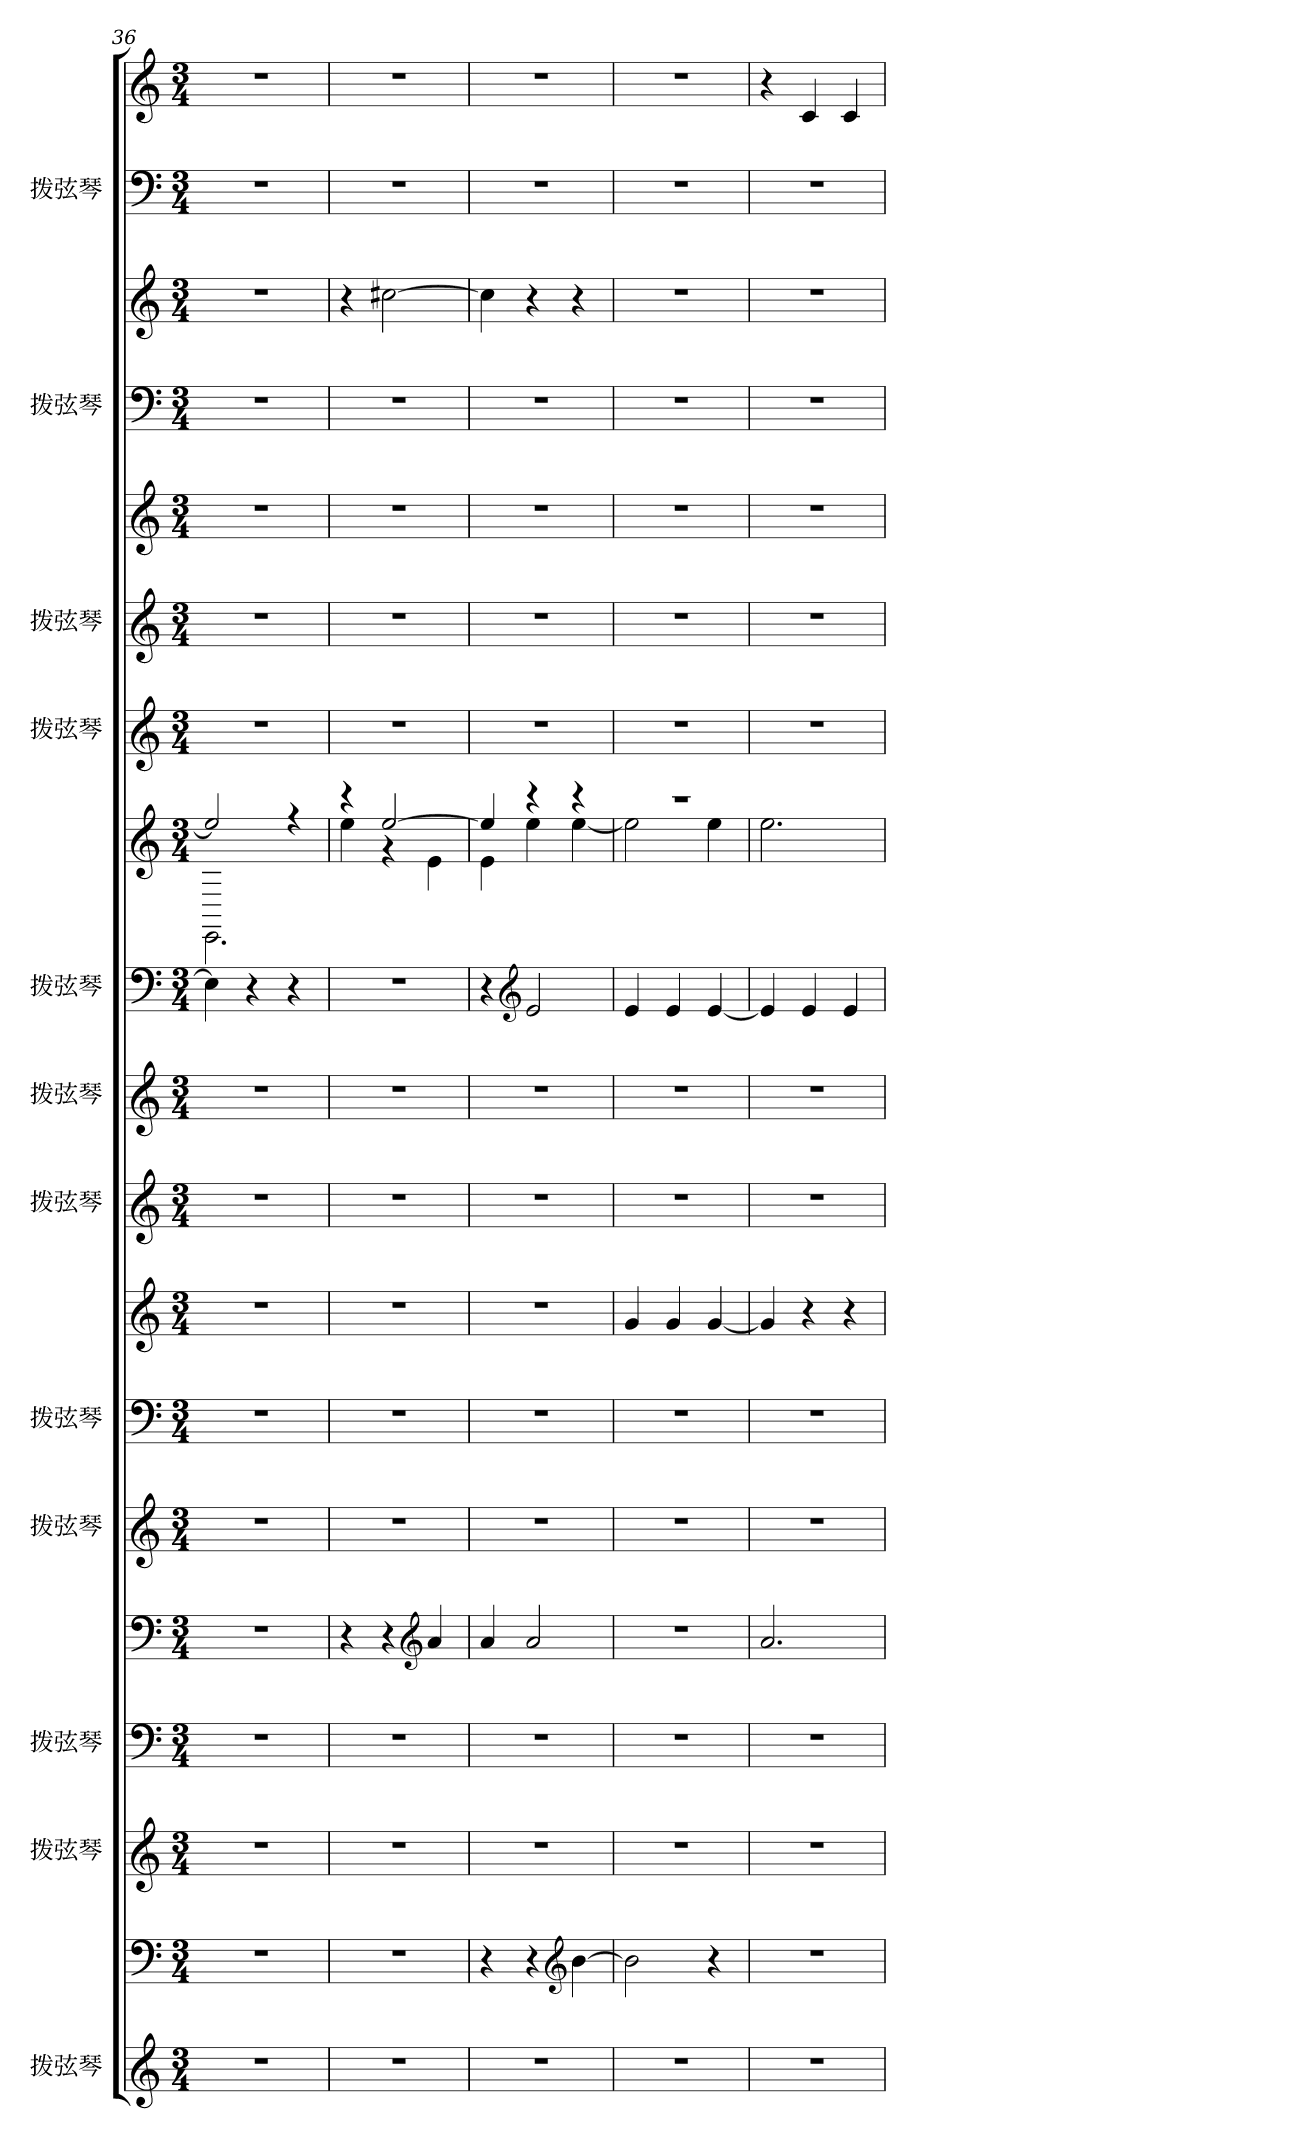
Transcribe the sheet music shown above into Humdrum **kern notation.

**kern	**kern	**kern	**kern	**kern	**kern	**kern	**kern	**kern	**kern	**kern	**kern	**kern	**kern	**kern	**kern	**kern	**kern	**kern
*part12	*part12	*part11	*part10	*part10	*part9	*part8	*part8	*part7	*part6	*part5	*part5	*part4	*part3	*part3	*part2	*part2	*part1	*part1
*staff19	*staff18	*staff17	*staff16	*staff15	*staff14	*staff13	*staff12	*staff11	*staff10	*staff9	*staff8	*staff7	*staff6	*staff5	*staff4	*staff3	*staff2	*staff1
*I"拨弦琴	*	*I"拨弦琴	*I"拨弦琴	*	*I"拨弦琴	*I"拨弦琴	*	*I"拨弦琴	*I"拨弦琴	*I"拨弦琴	*	*I"拨弦琴	*I"拨弦琴	*	*I"拨弦琴	*	*I"拨弦琴	*
*clefG2	*clefF4	*clefG2	*clefF4	*clefF4	*clefG2	*clefF4	*clefG2	*clefG2	*clefG2	*clefF4	*clefG2	*clefG2	*clefG2	*clefG2	*clefF4	*clefG2	*clefF4	*clefG2
*k[]	*k[]	*k[]	*k[]	*k[]	*k[]	*k[]	*k[]	*k[]	*k[]	*k[]	*k[]	*k[]	*k[]	*k[]	*k[]	*k[]	*k[]	*k[]
*M3/4	*M3/4	*M3/4	*M3/4	*M3/4	*M3/4	*M3/4	*M3/4	*M3/4	*M3/4	*M3/4	*M3/4	*M3/4	*M3/4	*M3/4	*M3/4	*M3/4	*M3/4	*M3/4
=36	=36	=36	=36	=36	=36	=36	=36	=36	=36	=36	=36	=36	=36	=36	=36	=36	=36	=36
*	*	*	*	*	*	*	*	*	*	*	*^	*	*	*	*	*	*	*
2.r	2.r	2.r	2.r	2.r	2.r	2.r	2.r	2.r	2.r	4E\]	2ee/]	2.EE\	2.r	2.r	2.r	2.r	2.r	2.r	2.r
.	.	.	.	.	.	.	.	.	.	4r	.	.	.	.	.	.	.	.	.
.	.	.	.	.	.	.	.	.	.	4r	4r	.	.	.	.	.	.	.	.
=37	=37	=37	=37	=37	=37	=37	=37	=37	=37	=37	=37	=37	=37	=37	=37	=37	=37	=37	=37
2.r	2.r	2.r	2.r	4r	2.r	2.r	2.r	2.r	2.r	2.r	4r	4ee\	2.r	2.r	2.r	2.r	4r	2.r	2.r
.	.	.	.	4r	.	.	.	.	.	.	[2ee/	4r	.	.	.	.	[2cc#X\	.	.
*	*	*	*	*clefG2	*	*	*	*	*	*	*	*	*	*	*	*	*	*	*
.	.	.	.	4a/	.	.	.	.	.	.	.	4e\	.	.	.	.	.	.	.
=38	=38	=38	=38	=38	=38	=38	=38	=38	=38	=38	=38	=38	=38	=38	=38	=38	=38	=38	=38
2.r	4r	2.r	2.r	4a/	2.r	2.r	2.r	2.r	2.r	4r	4ee/]	4e\	2.r	2.r	2.r	2.r	4cc#\]	2.r	2.r
*	*	*	*	*	*	*	*	*	*	*clefG2	*	*	*	*	*	*	*	*	*
.	4r	.	.	2a/	.	.	.	.	.	2e/	4r	4ee\	.	.	.	.	4r	.	.
*	*clefG2	*	*	*	*	*	*	*	*	*	*	*	*	*	*	*	*	*	*
.	[4b\	.	.	.	.	.	.	.	.	.	4r	[4ee\	.	.	.	.	4r	.	.
=39	=39	=39	=39	=39	=39	=39	=39	=39	=39	=39	=39	=39	=39	=39	=39	=39	=39	=39	=39
2.r	2b\]	2.r	2.r	2.r	2.r	2.r	4g/	2.r	2.r	4e/	2.r	2ee\]	2.r	2.r	2.r	2.r	2.r	2.r	2.r
.	.	.	.	.	.	.	4g/	.	.	4e/	.	.	.	.	.	.	.	.	.
.	4r	.	.	.	.	.	[4g/	.	.	[4e/	.	4ee\	.	.	.	.	.	.	.
*	*	*	*	*	*	*	*	*	*	*	*v	*v	*	*	*	*	*	*	*
=40	=40	=40	=40	=40	=40	=40	=40	=40	=40	=40	=40	=40	=40	=40	=40	=40	=40	=40
2.r	2.r	2.r	2.r	2.a/	2.r	2.r	4g/]	2.r	2.r	4e/]	2.ee\	2.r	2.r	2.r	2.r	2.r	2.r	4r
.	.	.	.	.	.	.	4r	.	.	4e/	.	.	.	.	.	.	.	4c/
.	.	.	.	.	.	.	4r	.	.	4e/	.	.	.	.	.	.	.	4c/
=	=	=	=	=	=	=	=	=	=	=	=	=	=	=	=	=	=	=
*-	*-	*-	*-	*-	*-	*-	*-	*-	*-	*-	*-	*-	*-	*-	*-	*-	*-	*-
